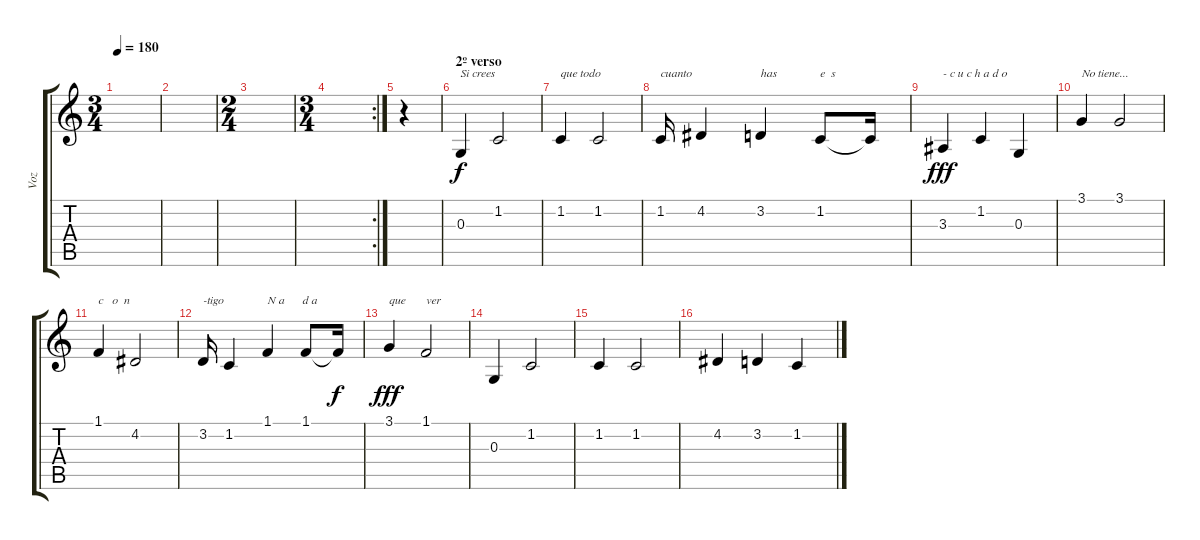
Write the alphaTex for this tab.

\track ("Voz" "Voz") {instrument pad4choir}
\staff {score tabs}
\tuning (E4 B3 G3 D3 A2 E2) {hide}
\ts (3 4)
\tempo 180
\clef g2
\ks c
|
|
\ts (2 4)
|
\rc 2
\ts (3 4)
|
r.4 |
\section ("" "2º verso")
0.3.4{txt "Si crees"} 1.2.2 |
1.2.4{txt "que todo"} 1.2.2 |
1.2.16{txt "cuanto"} 4.2.4 3.2.4{txt "has"} 1.2.8{txt "e  s  "} 1.2{t}.16{dy f} |
3.3.4{txt "- c u c h a d o" dy fff} 1.2.4 0.3.4 |
3.1.4{txt "No tiene..."} 3.1.2 |
1.1.4{txt "c   o  n"} 4.2.2 |
3.2.16{txt "-tigo"} 1.2.4 1.1.4{txt "N a      d a"} 1.1.8 1.1{t}.16{dy f} |
3.1.4{txt "que" dy fff} 1.1.2{txt "ver"} |
0.3.4 1.2.2 |
1.2.4 1.2.2 |
4.2.4 3.2.4 1.2.4
